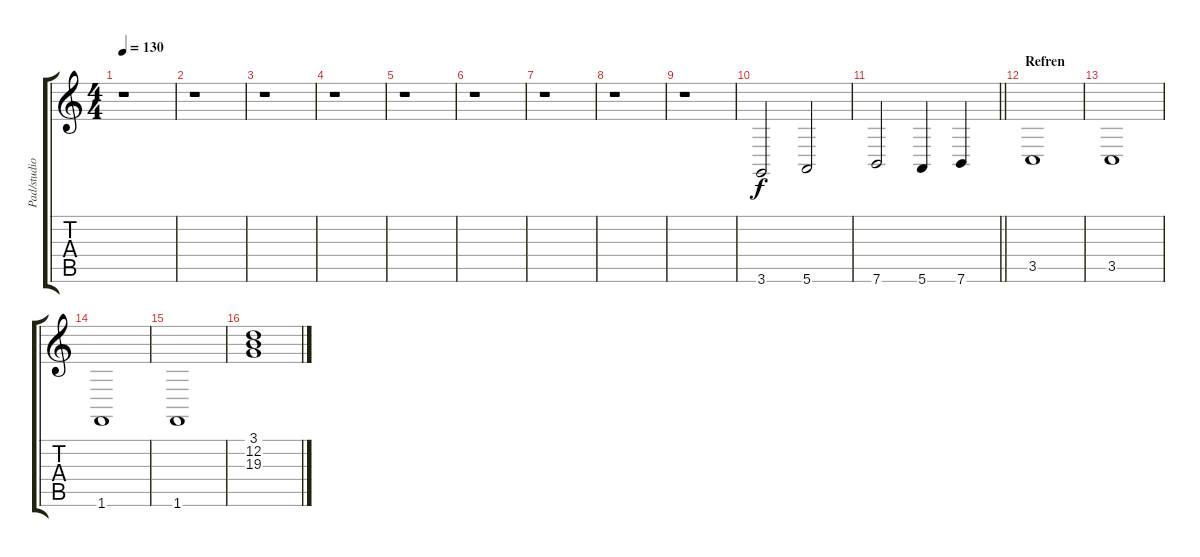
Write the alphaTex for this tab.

\track ("Pad/studio gitara" "Pad/studio") {instrument pad1newage}
\staff {score tabs}
\tuning (E4 B3 G3 D3 A2 E2) {hide}
\ts (4 4)
\tempo 130
\clef g2
\ks c
r.1{dy f} |
r.1 |
r.1 |
r.1 |
r.1 |
r.1 |
r.1 |
r.1 |
r.1 |
3.6.2{volume 12 balance 8 instrument distortionguitar} 5.6.2 |
\barLineRight lightlight
7.6.2 5.6.4 7.6.4 |
\section ("" "Refren")
3.5.1 |
3.5.1 |
1.6.1 |
1.6.1 |
(3.1 12.2 19.3).1{volume 11 instrument voiceoohs}
